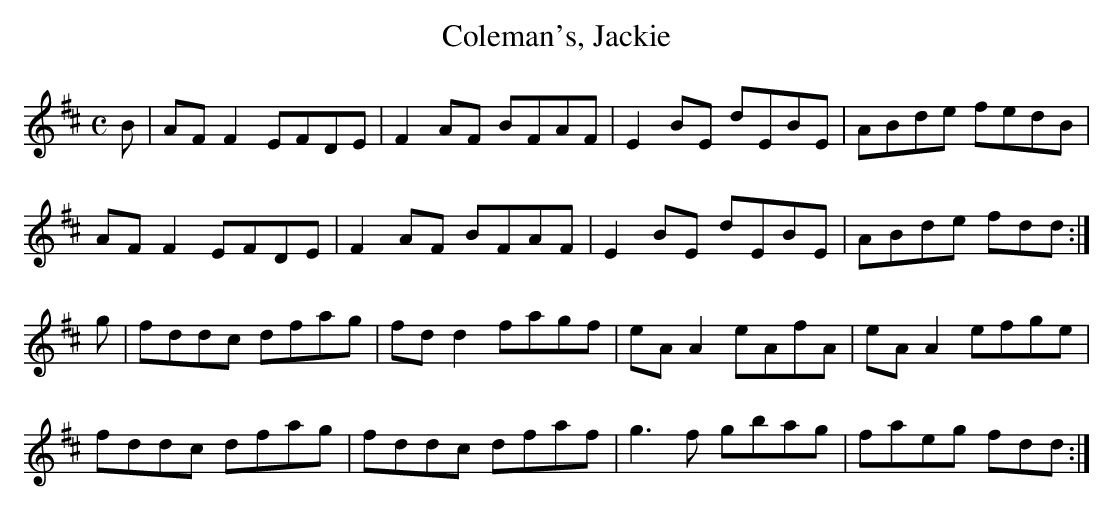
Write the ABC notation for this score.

X:1
T:Coleman's, Jackie
M:C
L:1/8
K:D Major
B|AFF2 EFDE|F2AF BFAF|E2BE dEBE|ABde fedB|!
AFF2 EFDE|F2AF BFAF|E2BE dEBE|ABde fdd:|!
g|fddc dfag|fdd2 fagf|eAA2 eAfA|eAA2 efge|!
fddc dfag|fddc dfaf|g3f gbag|faeg fdd:|!
